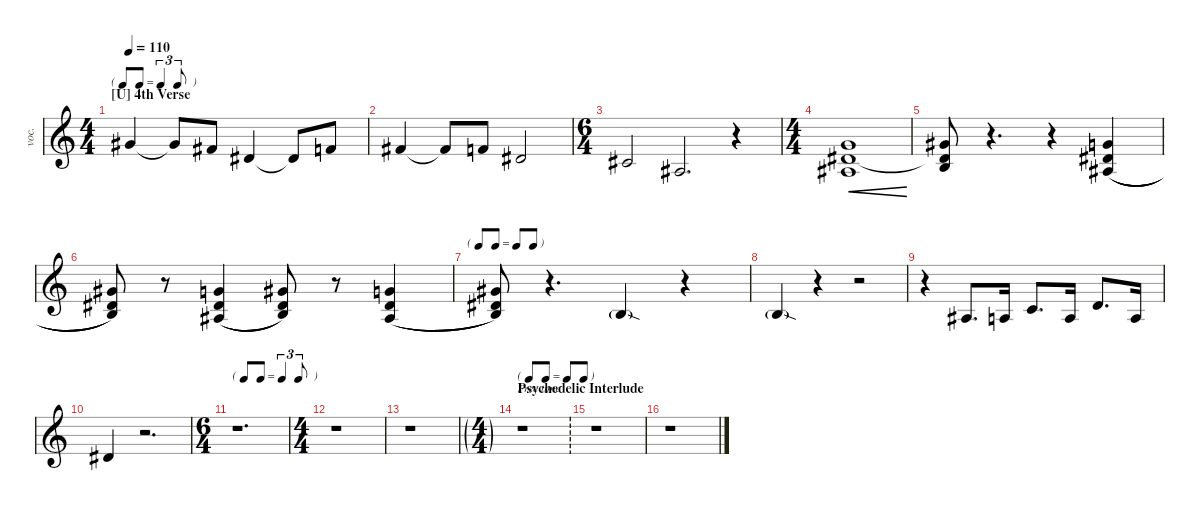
\defaultSystemsLayout 4
\hideDynamics
\bracketExtendMode nobrackets
\track ("Backing Vocals I" "voc.") {instrument voiceoohs}
\staff {score}
\tuning (E4 B3 G3 D3 A2 E2)
\ts (4 4)
\tf triplet8th
\section ("U" "4th Verse")
\tempo 110
\clef g2
\ks c
4.1{acc #}.4{dy mf} 4.1{t acc #}.8 2.1{acc #}.8 4.2{acc #}.4 4.2{t acc #}.8 1.1.8 |
2.1{acc #}.4 2.1{t acc #}.8 1.1.8 4.2{acc #}.2 |
\ts (6 4)
\beaming (8 6 6)
2.2{acc #}.2 3.3{acc #}.2{d} r.4 |
\ts (4 4)
\beaming (8 2 2 2 2)
(3.1 4.2{acc #} 3.3{acc #}).1{cre} |
(4.2{t acc #} 4.3 4.1{acc #}).8 r.4{d} r.4 (3.1 4.2{acc #} 3.3{acc #}).4{legatoorigin} |
(4.1{acc #} 4.2{acc #} 4.3).8 r.8 (3.1 4.2{acc #} 3.3{acc #}).4{legatoorigin} (4.1{acc #} 4.2{acc #} 4.3).8 r.8 (3.1 4.2{acc #} 3.3{acc #}).4{legatoorigin} |
\tf none
(4.1{acc #} 4.2{acc #} 4.3).8 r.4{d} -5.1{sod g}.4 r.4 |
-5.1{sod g}.4 r.4 r.2 |
r.4 3.3{acc #}.8{d} -7.1.16 -4.1.8{d} -7.1.16 -2.1.8{d} -7.1.16 |
4.2{acc #}.4 r.2{d} |
\ts (6 4)
\beaming (8 6 6)
\tf triplet8th
r.1{d} |
\ts (4 4)
\beaming (8 2 2 2 2)
r.1 |
r.1 |
\tf none
\ft
\section ("" "Psychedelic Interlude")
r.1 |
r.1 |
r.1
